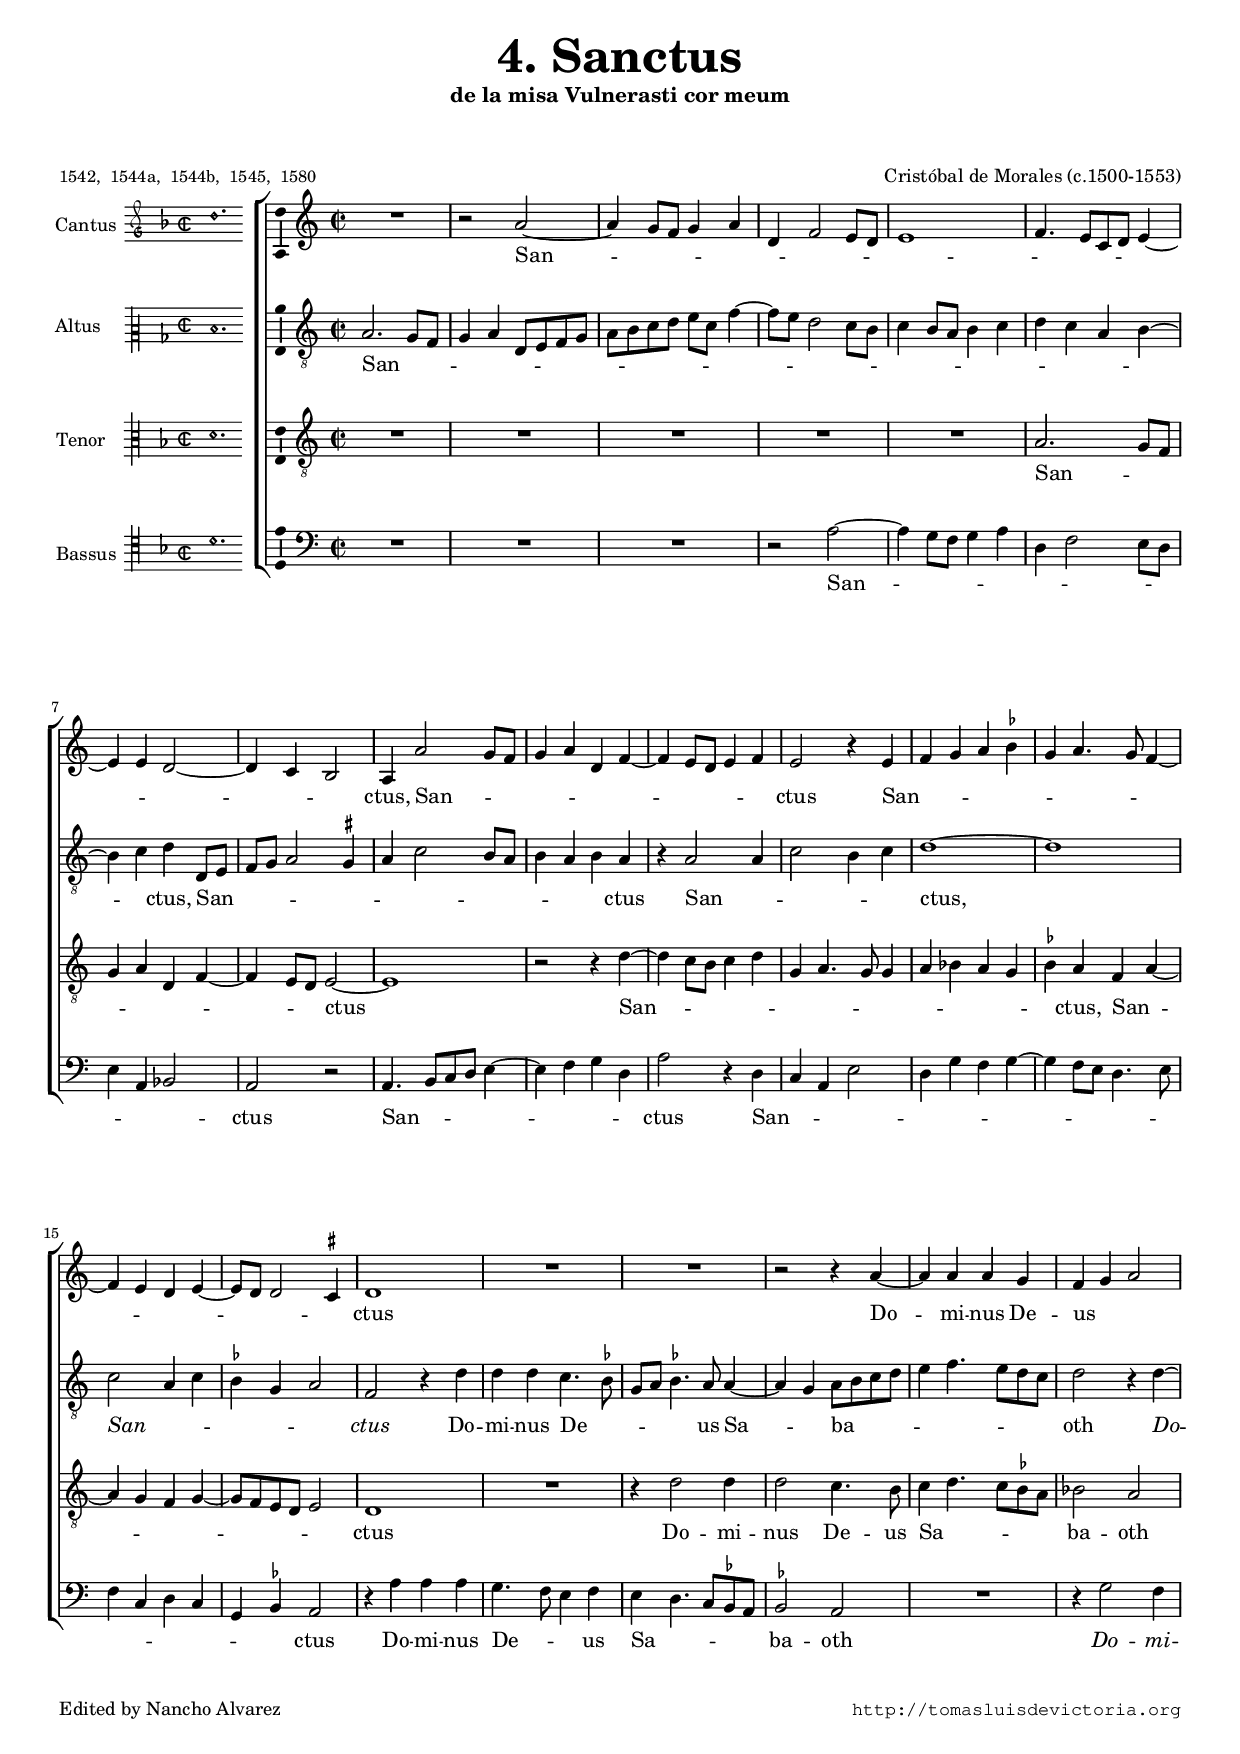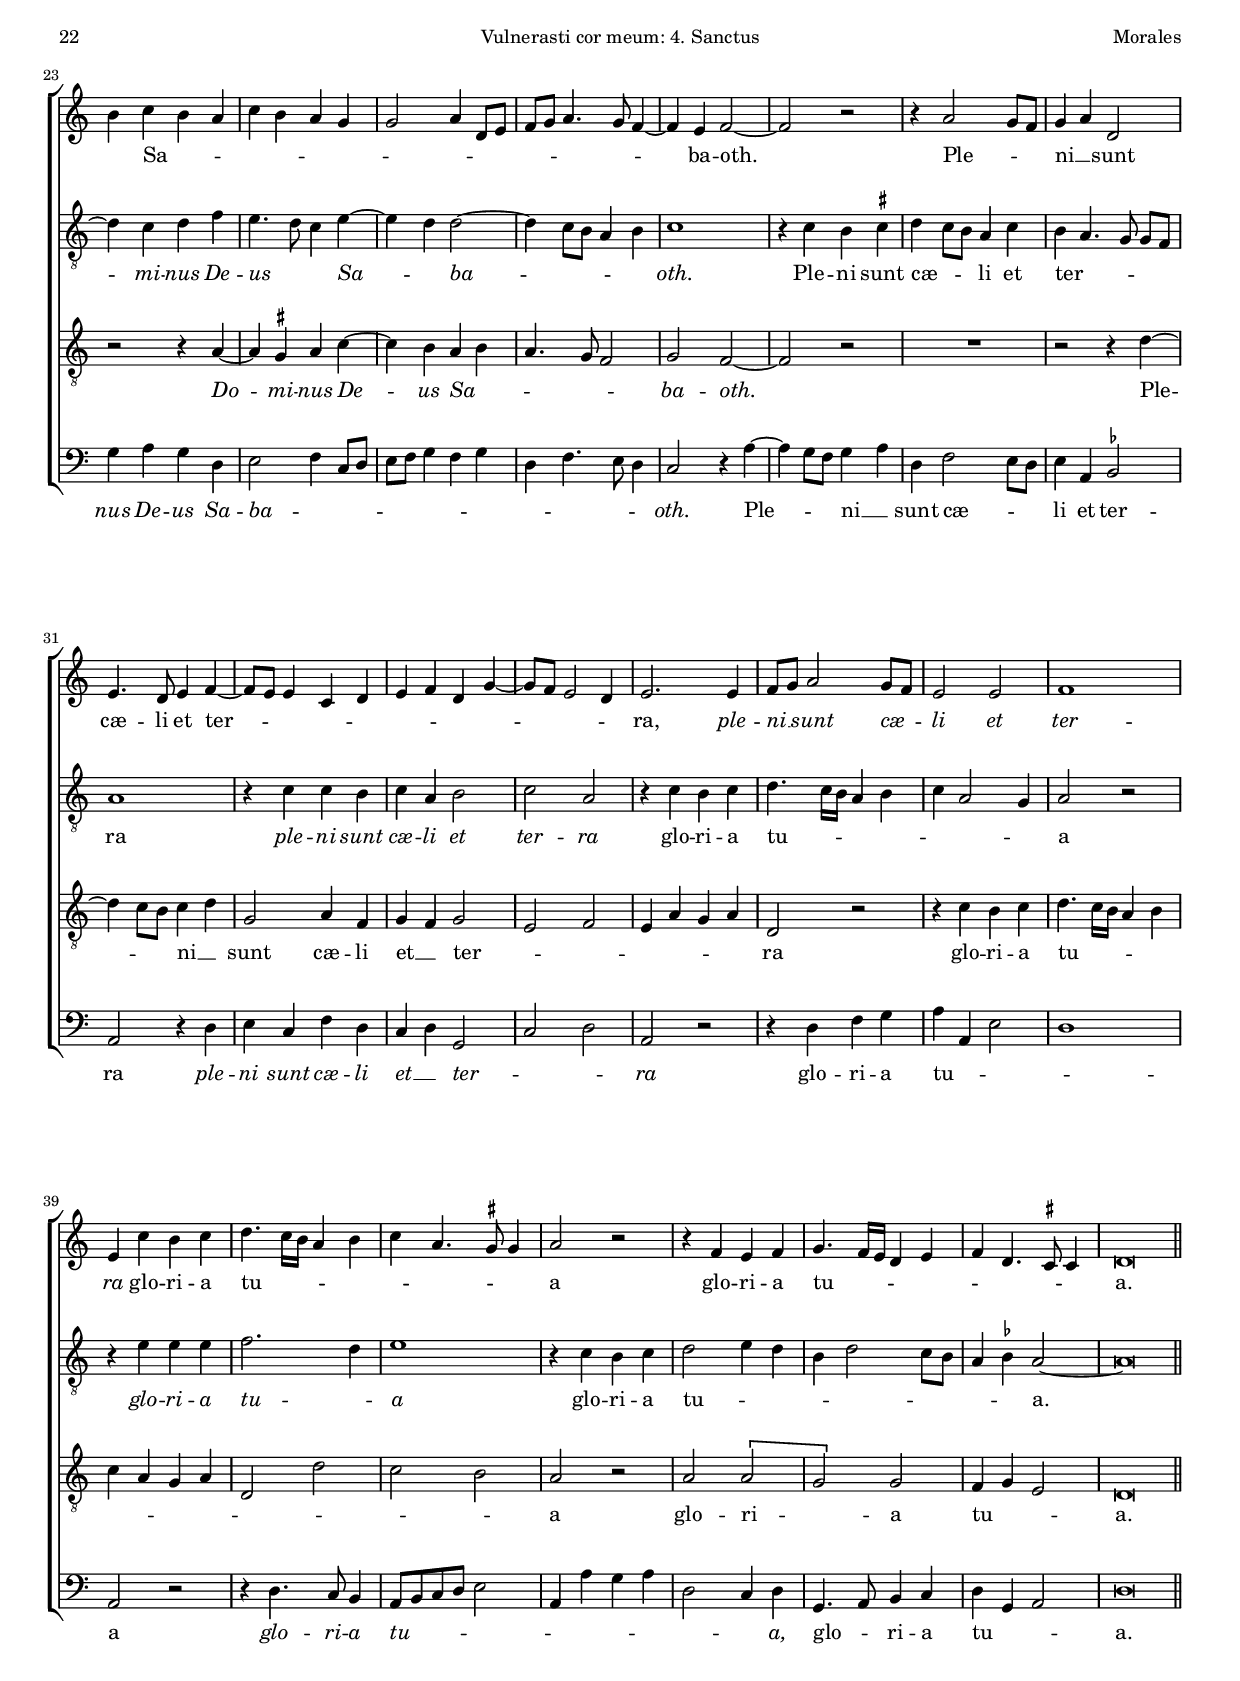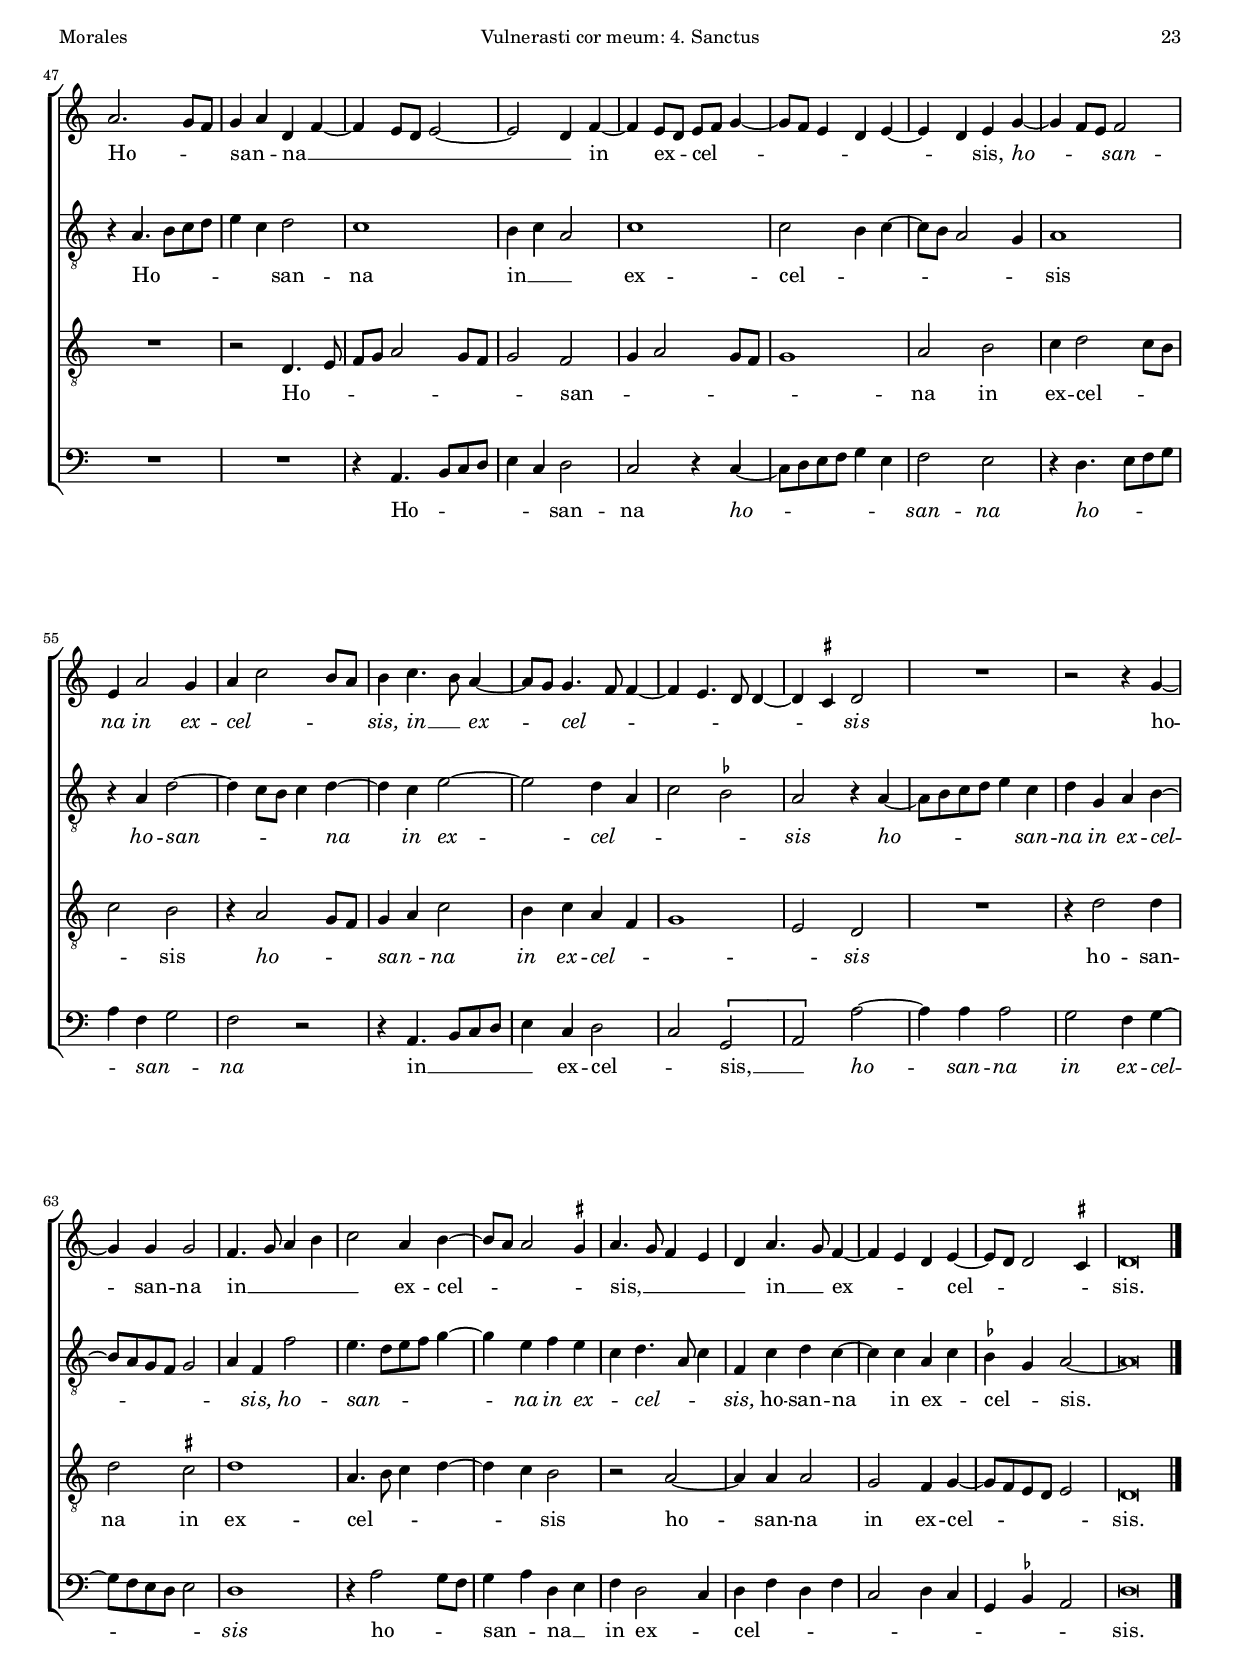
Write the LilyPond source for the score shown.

\version "2.18.0"

#(set-default-paper-size "a4")
#(set-global-staff-size 16.2)
#(ly:set-option 'point-and-click #f)
%mobile -s15.5 -i3.2

italicas=\override LyricText.font-shape = #'italic
rectas=\override LyricText.font-shape = #'upright
ss=\once \set suggestAccidentals = ##t
incipitwidth = 20

htitle="Vulnerasti cor meum: 4. Sanctus"
hcomposer="Morales"

\header {
	title=\markup{\fontsize #4 "4. Sanctus"}
	subtitle=\markup{"de la misa Vulnerasti cor meum"}
	subsubtitle=\markup{\null \vspace #2 }
        composer="Cristóbal de Morales (c.1500-1553)"
        pdfauthor=\composer
	%opus="(-)"
	poet=\markup{\smaller "1542,  1544a,  1544b,  1545,  1580"}
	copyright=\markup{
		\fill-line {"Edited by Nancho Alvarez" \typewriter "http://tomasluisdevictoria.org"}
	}
%	tagline=""
}



global={\key f \major \time 2/2  \skip 1*46 \bar "||" \pageBreak
					\skip 1*25 \bar "|."
}

cantus={
	R1*4/4 |
	r2 d'' ~ |
	d''4 c''8 bes' c''4 d'' |
	g' bes'2 a'8 g' |
%5
	a'1 |
	bes'4.  a'8[ f' g'] a'4 ~ |
	a' a' g'2 ~ |
	g'4 f' e'2 |
	d'4 d''2 c''8 bes' |
%10
	c''4 d'' g' bes' ~ |
	bes' a'8 g' a'4 bes' |
	a'2 r4 a' |                                                            
	bes' c'' d'' \ss ees'' |
	c'' d''4. c''8 bes'4 ~ |
%15
	bes' a' g' a' ~ |
	a'8 g' g'2 \ss fis'4 |
	g'1 |
	R1*4/4 |
	R1*4/4 |
%20
	r2 r4 d'' ~ |
	d'' d'' d'' c'' |
	bes' c'' d''2 |
	e''4 f'' e'' d'' |
	f'' e'' d'' c'' |
%25
	c''2 d''4 g'8 a' |
	bes' c'' d''4. c''8 bes'4 ~ |
	bes' a' bes'2 ~ |
	bes' r |
	r4 d''2 c''8 bes' |
%30
	c''4 d'' g'2 |
	a'4. g'8 a'4 bes' ~ |
	bes'8 a' a'4 f' g' |
	a' bes' g' c'' ~ |
	c''8 bes' a'2 g'4 |
%35
	a'2. a'4 |
	bes'8 c'' d''2 c''8 bes' |
	a'2 a' |
	bes'1 |
	a'4 f'' e'' f'' |
%40
	g''4. f''16 e'' d''4 e'' |
	f'' d''4. \ss cis''8 cis''4 |
	d''2 r |
	r4 bes' a' bes' |
	c''4. bes'16 a' g'4 a' |
%45
	bes' g'4. \ss fis'8 fis'4 |
	g'\breve*1/2 |
	d''2. c''8 bes' |
	c''4 d'' g' bes' ~ |
	bes' a'8 g' a'2 ~ |
%50
	a' g'4 bes' ~ |
	bes' a'8 g' a' bes' c''4 ~ |
	c''8 bes' a'4 g' a' ~ |
	a' g' a' c'' ~ |
	c'' bes'8 a' bes'2 |
%55
	a'4 d''2 c''4 |
	d'' f''2 e''8 d'' |
	e''4 f''4. e''8 d''4 ~ |
	d''8 c'' c''4. bes'8 bes'4 ~ |
	bes' a'4. g'8 g'4 ~ |
%60
	g' \ss fis' g'2 |
	R1*4/4 |
	r2 r4 c'' ~ |
	c'' c'' c''2 |
	bes'4. c''8 d''4 e'' |
%65
	f''2 d''4 e'' ~ |
	e''8 d'' d''2 \ss cis''4 |
	d''4. c''8 bes'4 a' |
	g' d''4. c''8 bes'4 ~ |
	bes' a' g' a' ~ |
%70
	a'8 g' g'2 \ss fis'4 |
	g'\breve*1/2
}

altus={
	d'2. c'8 bes |
	c'4 d' g8 a bes c' |
	d' e' f' g' a' f' bes'4 ~ |
	bes'8 a' g'2 f'8 e' |
%5
	f'4 e'8 d' e'4 f' |
	g' f' d' e' ~ |
	e' f' g' g8 a |
	bes c' d'2 \ss cis'4 |
	d' f'2 e'8 d' |
%10
	e'4 d' e' d' |
	r d'2 d'4 |
	f'2 e'4 f' |
	g'1 ~ |
	g' |
%15
	f'2 d'4 f' |
	\ss ees' c' d'2 |
	bes r4 g' |
	g' g' f'4. \ss ees'8 |
	c' d' \ss ees'4. d'8 d'4 ~ |
%20
	d' c' d'8 e' f' g' |
	a'4 bes'4. a'8 g' f' |
	g'2 r4 g' ~ |
	g' f' g' bes' |
	a'4. g'8 f'4 a' ~ |
%25
	a' g' g'2 ~ |
	g'4 f'8 e' d'4 e' |
	f'1 |
	r4 f' e' \ss fis' |
	g' f'8 e' d'4 f' |
%30
	e' d'4. c'8  c'[ bes] |
	d'1 |
	r4 f' f' e' |
	f' d' e'2 |
	f' d' |
%35
	r4 f' e' f' |
	g'4. f'16 e' d'4 e' |
	f' d'2 c'4 |
	d'2 r |
	r4 a' a' a' |
%40
	bes'2. g'4 |
	a'1 |
	r4 f' e' f' |
	g'2 a'4 g' |
	e' g'2 f'8 e' |
%45
	d'4 \ss ees' d'2 ~ |
	d'\breve*1/2 |
	r4 d'4. e'8 f' g' |
	a'4 f' g'2 |
	f'1 |
%50
	e'4 f' d'2 |
	f'1 |
	f'2 e'4 f' ~ |
	f'8 e' d'2 c'4 |
	d'1 |
%55
	r4 d' g'2 ~ |
	g'4 f'8 e' f'4 g' ~ |
	g' f' a'2 ~ |
	a' g'4 d' |
	f'2 \ss ees' |
%60
	d' r4 d' ~ |
	d'8 e' f' g' a'4 f' |
	g' c' d' e' ~ |
	e'8 d' c' bes c'2 |
	d'4 bes bes'2 |
%65
	a'4. g'8[ a' bes'] c''4 ~ |
	c'' a' bes' a' |
	f' g'4. d'8 f'4 |
	bes f' g' f' ~ |
	f' f' d' f' |
%70
	\ss ees' c' d'2 ~ |
	d'\breve*1/2
}

tenor={
	R1*4/4 |
	R1*4/4 |
	R1*4/4 |
	R1*4/4 |
%5
	R1*4/4 |
	d'2. c'8 bes |
	c'4 d' g bes ~ |
	bes a8 g a2 ~ |
	a1 |
%10
	r2 r4 g' ~ |
	g' f'8 e' f'4 g' |
	c' d'4. c'8 c'4 |
	d' ees' d' c' |
	\ss ees' d' bes d' ~ |
%15
	d' c' bes c' ~ |
	c'8 bes a g a2 |
	g1 |
	R1*4/4 |
	r4 g'2 g'4 |
%20
	g'2 f'4. e'8 |
	f'4 g'4. f'8 \ss ees' d' |
	ees'2 d' |
	r r4 d' ~ |
	d' \ss cis' d' f' ~ |
%25
	f' e' d' e' |
	d'4. c'8 bes2 |
	c' bes ~ |
	bes r |
	R1*4/4 |
%30
	r2 r4 g' ~ |
	g' f'8 e' f'4 g' |
	c'2 d'4 bes |
	c' bes c'2 |
	a bes |
%35
	a4 d' c' d' |
	g2 r |
	r4 f' e' f' |
	g'4. f'16 e' d'4 e' |
	f' d' c' d' |
%40
	g2 g' |
	f' e' |
	d' r |
	d' \[d' |
	c'\] c' |
%45
	bes4 c' a2 |
	g\breve*1/2 |
	R1*4/4 |
	r2 g4. a8 |
	bes c' d'2 c'8 bes |
%50
	c'2 bes |
	c'4 d'2 c'8 bes |
	c'1 |
	d'2 e' |
	f'4 g'2 f'8 e' |
%55
	f'2 e' |
	r4 d'2 c'8 bes |
	c'4 d' f'2 |
	e'4 f' d' bes |
	c'1 |
%60
	a2 g |
	R1*4/4 |
	r4 g'2 g'4 |
	g'2 \ss fis' |
	g'1 |
%65
	d'4. e'8 f'4 g' ~ |
	g' f' e'2 |
	r d' ~ |
	d'4 d' d'2 |
	c' bes4 c' ~ |
%70
	c'8 bes a g a2 |
	g\breve*1/2
}

bassus={
	R1*4/4 |
	R1*4/4 |
	R1*4/4 |
	r2 d' ~ |
%5
	d'4 c'8 bes c'4 d' |
	g bes2 a8 g |
	a4 d ees2 |
	d r |
	d4.  e8[ f g] a4 ~ |
%10
	a bes c' g |
	d'2 r4 g |
	f d a2 |
	g4 c' bes c' ~ |
	c' bes8 a g4. a8 |
%15
	bes4 f g f |
	c \ss ees d2 |
	r4 d' d' d' |
	c'4. bes8 a4 bes |
	a g4. f8 \ss ees d |
%20
	\ss ees2 d |
	R1*4/4 |
	r4 c'2 bes4 |
	c' d' c' g |
	a2 bes4 f8 g |
%25
	a bes c'4 bes c' |
	g bes4. a8 g4 |
	f2 r4 d' ~ |
	d' c'8 bes c'4 d' |
	g bes2 a8 g |
%30
	a4 d \ss ees2 |
	d r4 g |
	a f bes g |
	f g c2 |
	f g |
%35
	d r |
	r4 g bes c' |
	d' d a2 |
	g1 |
	d2 r |
%40
	r4 g4. f8 e4 |
	d8 e f g a2 |
	d4 d' c' d' |
	g2 f4 g |
	c4. d8 e4 f |
%45
	g c d2 |
	g\breve*1/2 |
	R1*4/4 |
	R1*4/4 |
	r4 d4. e8 f g |
%50
	a4 f g2 |
	f r4 f ~ |
	f8 g a bes c'4 a |
	bes2 a |
	r4 g4. a8 bes c' |
%55
	d'4 bes c'2 |
	bes r |
	r4 d4. e8 f g |
	a4 f g2 |
	f \[c |
%60
	d\] d' ~ |
	d'4 d' d'2 |
	c' bes4 c' ~ |
	c'8 bes a g a2 |
	g1 |
%65
	r4 d'2 c'8 bes |
	c'4 d' g a |
	bes g2 f4 |
	g bes g bes |
	f2 g4 f |
%70
	c \ss ees d2 |
	g\breve*1/2
}

textocantus=\lyricmode{
San -- _ _ _ _ _ _ _ _ _ _ _ _ _ _ _ _ _ _ _ _ _ ctus,
San -- _ _ _ _ _ _ _ _ _ _ _ ctus
San -- _ _ _ _ _ _ _ _ _ _ _ _ _ _ _ _ ctus
Do -- _ mi -- nus De -- us _ _ _ 
Sa -- _ _ _ _ _ _ _ _ _ _ _ _ _ _ _ _ ba -- oth. _
Ple -- _ _ ni __ _ sunt cæ -- li et ter -- _ _ _ _ _ _ _ _ _ _ _ _ _ ra,
\italicas
ple -- ni __ _ sunt cæ -- _ li et ter -- ra
\rectas
glo -- ri -- a tu -- _ _ _ _ _ _ _ _ a
glo -- ri -- a tu -- _ _ _ _ _ _ _ _ a.
Ho -- _ _ san -- _ na __ _ _ _ _ _ _ _ in _ ex -- _ cel -- _ _ _ _ _ _ _ _ _ sis,
\italicas
ho -- _ _ _ san -- na in ex -- cel -- _ _ _ sis,
in __ _ ex -- _ _ cel -- _ _ _ _ _ _ _ _ sis
\rectas
ho -- _ san -- na in __ _ _ _ _ ex -- cel -- _ _ _ _ sis, __ _ _ _ _ 
in __ _ ex -- _ _ _ cel -- _ _ _ _ sis.
}

textoaltus=\lyricmode{
San -- _ _ _ _ _ _ _ _ _ _ _ _ _ _ _ _ _ _ _ _ _ _ _ _ _ _ _ _ _ _ _ ctus,
San -- _ _ _ _ _ _ _ _ _ _ _ _ ctus
San -- _ _ _ _ ctus, _
\italicas
San -- _ _ _ _ _ ctus
\rectas
Do -- mi -- nus De -- _ _ _ _ us Sa -- _ _ ba -- _ _ _ _ _ _ _ _ oth
\italicas
Do -- _ mi -- nus De -- us _ _ Sa -- _ _ ba -- _ _ _ _ _ oth.
\rectas
Ple -- ni sunt cæ -- _ _ li et ter -- _ _ _ _ ra
\italicas
ple -- ni sunt cæ -- li et ter -- ra
\rectas
glo -- ri -- a tu -- _ _ _ _ _ _ _ a
\italicas
glo -- ri -- a tu -- _ a
\rectas
glo -- ri -- a tu -- _ _ _ _ _ _ _ _ a. _
Ho -- _ _ _ _ _ san -- na in __ _ _ ex -- cel -- _ _ _ _ _ _ sis
\italicas
ho -- san -- _ _ _ _ na _ in ex -- _ cel -- _ _ _ sis
ho -- _ _ _ _ _ san -- na in ex -- cel -- _ _ _ _ _ _ sis,
ho -- san -- _ _ _ _ _ na in ex -- _ cel -- _ _ sis,
\rectas
ho -- san -- na _ in ex -- _ cel -- _ sis. _
}

textotenor=\lyricmode{
San -- _ _ _ _ _ _ _ _ _ ctus _
San -- _ _ _ _ _ _ _ _ _ _ _ _ _ _ ctus,
San -- _ _ _ _ _ _ _ _ _ _ ctus
Do -- mi -- nus De -- us Sa -- _ _ _ _ ba -- oth
\italicas
Do -- _ mi -- nus De -- _ us Sa -- _ _ _ _ ba -- oth. _
\rectas
Ple -- _ _ _ ni __ _ sunt cæ -- li et __ _ ter -- _ _ _ _ _ _ ra
glo -- ri -- a tu -- _ _ _ _ _ _ _ _ _ _ _ _ a
glo -- ri -- _ a tu -- _ _ a.
Ho -- _ _ _ _ _ _ _ san -- _ _ _ _ _ na in ex -- cel -- _ _ _ sis
\italicas
ho -- _ _ san -- _ na in ex -- cel -- _ _ _ sis
\rectas
ho -- san -- na in ex -- cel -- _ _ _ _ _ sis
ho -- _ san -- na in ex -- cel -- _ _ _ _ _ sis.
}

textobassus=\lyricmode{
San -- _ _ _ _ _ _ _ _ _ _ _ _ ctus
San -- _ _ _ _ _ _ _ _ ctus
San -- _ _ _ _ _ _ _ _ _ _ _ _ _ _ _ _ _ _ ctus
Do -- mi -- nus De -- _ _ us Sa -- _ _ _ _ ba -- oth
\italicas
Do -- mi -- nus De -- us Sa -- ba -- _ _ _ _ _ _ _ _ _ _ _ _ oth.
\rectas
Ple -- _ _ _ ni __ _ sunt cæ -- _ _ li et ter -- ra
\italicas
ple -- ni sunt cæ -- li et __ _ ter -- _ _ ra
\rectas
glo -- ri -- a tu -- _ _ _ a
\italicas
glo -- ri -- a tu -- _ _ _ _ _ _ _ _ _ _ a,
\rectas
glo -- _ ri -- a tu -- _ _ a.
Ho -- _ _ _ _ _ san -- na
\italicas
ho -- _ _ _ _ _ _ san -- na
ho -- _ _ _ _ san -- _ na
\rectas
in __ _ _ _ _ ex -- cel -- _ sis, __ _
\italicas
ho -- _ san -- na in ex -- cel -- _ _ _ _ _ sis
\rectas
ho -- _ _ san -- _ na __ _ in ex -- _ cel -- _ _ _ _ _ _ _ _ _ sis.
}


incipitcantus=\markup{
	\score{
		{ 
		\set Staff.instrumentName="Cantus "
		\override NoteHead.style = #'neomensural
		\override Rest.style = #'neomensural
		\override Staff.TimeSignature.style = #'neomensural
		\cadenzaOn 
		\clef "petrucci-g"
		\key f \major
		\time 2/2
		d''1.
		} 
	\layout {
		\context {\Voice
			\remove Ligature_bracket_engraver
			\consists Mensural_ligature_engraver
		}
		line-width=\incipitwidth
		indent = 0
	}
	}
}


incipitaltus=\markup{
	\score{
		{ 
		\set Staff.instrumentName="Altus    "
		\override NoteHead.style = #'neomensural 
		\override Rest.style = #'neomensural
		\override Staff.TimeSignature.style = #'neomensural
		\cadenzaOn 
		\clef "petrucci-c2"
		\key f \major
		\time 2/2
		d'1.
		} 
	\layout {
		\context {\Voice
			\remove Ligature_bracket_engraver
			\consists Mensural_ligature_engraver
		}
		line-width=\incipitwidth
		indent = 0
	}
	}
}


incipittenor=\markup{
	\score{
		{ 
		\set Staff.instrumentName="Tenor   "
		\override NoteHead.style = #'neomensural 
		\override Rest.style = #'neomensural
		\override Staff.TimeSignature.style = #'neomensural
		\cadenzaOn 
		\clef "petrucci-c3"
		\key f \major
		\time 2/2
		d'1.
		} 
	\layout {
		\context {\Voice
			\remove Ligature_bracket_engraver
			\consists Mensural_ligature_engraver
		}
		line-width=\incipitwidth
		indent=0
	}
	}
}


incipitbassus=\markup{
	\score{
		{ 
		\set Staff.instrumentName="Bassus "
		\override NoteHead.style = #'neomensural 
		\override Rest.style = #'neomensural
		\override Staff.TimeSignature.style = #'neomensural
		\cadenzaOn 
		\clef "petrucci-c4"
		\key f \major
		\time 2/2
		d'1.
		} 
	\layout {
		\context {\Voice
			\remove Ligature_bracket_engraver
			\consists Mensural_ligature_engraver
		}
		line-width=\incipitwidth
		indent = 0
	}
	}
}





\score {\transpose c' g{
\new ChoirStaff<<

	\new Staff <<\global
	\new Voice="v1" {
		\set Staff.instrumentName=\incipitcantus
		\clef "treble"
		\cantus }
	\new Lyrics \lyricsto "v1" {\textocantus }
	>>

	
	\new Staff << \global
	\new Voice="v2" {
		\set Staff.instrumentName=\incipitaltus
		\clef "G_8" 
		\altus}
	\new Lyrics \lyricsto "v2" {\textoaltus }
	>>

	
	\new Staff <<\global
	\new Voice="v3" {
		\set Staff.instrumentName=\incipittenor
		\clef "G_8"
		\tenor }
	\new Lyrics \lyricsto "v3" {\textotenor }
	>>
	

	\new Staff <<\global
	\new Voice="v4" {
		\set Staff.instrumentName=\incipitbassus
		\clef "bass" 
		\bassus }
	\new Lyrics \lyricsto "v4" {\textobassus }
	>>
	
>>

	}%transpose

\layout{ 
	\context {\Lyrics 
		\override VerticalAxisGroup.staff-affinity = #UP
		\override VerticalAxisGroup.nonstaff-relatedstaff-spacing =
			#'((basic-distance . 0) (minimum-distance . 0) (padding . 1))
		\override LyricText.font-size = #1.2
		\override LyricHyphen.minimum-distance = #0.5
	}
	\context {\Score 
		tempoHideNote = ##t
		\override BarNumber.padding = #2 
	}
	\context {\Voice 
		melismaBusyProperties = #'()
		%autoBeaming = ##f
	}
	\context {\Staff 
                %\RemoveEmptyStaves
                %\override VerticalAxisGroup.remove-first = ##t
		\override VerticalAxisGroup.staff-staff-spacing =
			#'((basic-distance . 11) (minimum-distance . 0) (padding . 1))
		\consists Ambitus_engraver 
		\override LigatureBracket.padding = #1
	}
}

%\midi { \mtempo }

}


\paper{
	evenHeaderMarkup=\markup  \fill-line { \fromproperty #'page:page-number-string \htitle \hcomposer }
	oddHeaderMarkup= \markup  \fill-line { \on-the-fly #not-first-page \hcomposer \on-the-fly #not-first-page \htitle \on-the-fly #not-first-page \fromproperty #'page:page-number-string }
	%system-count=20
	%page-count = 8
        systems-per-page = 3
	ragged-last-bottom = ##f
	indent=3.5\cm
	system-system-spacing =
	#'((basic-distance . 20) (minimum-distance . 0) (padding . 5))
	top-system-spacing = % header
	#'((basic-distance . 8) (minimum-distance . 0) (padding . 0))
	last-bottom-spacing = % footer
	#'((basic-distance . 12) (minimum-distance . 0) (padding . 0))


first-page-number=21
}